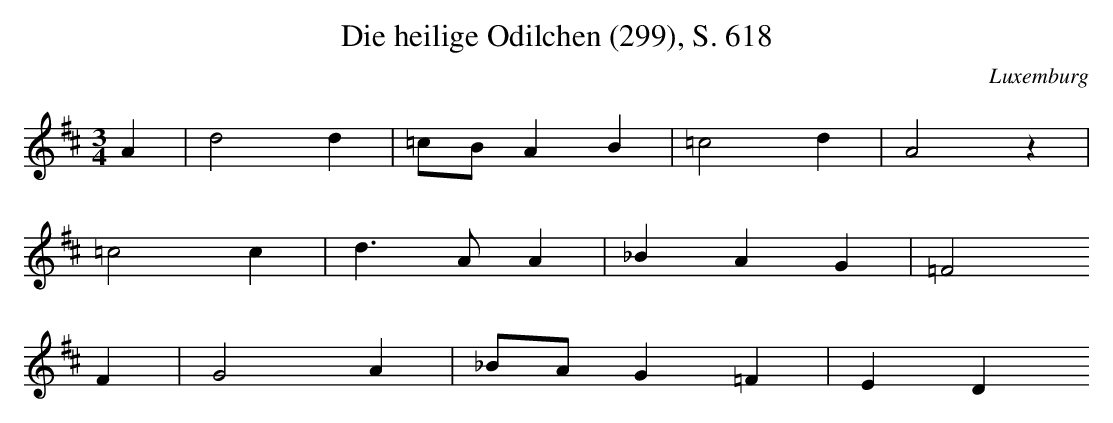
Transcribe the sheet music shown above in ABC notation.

X:1
T: Die heilige Odilchen (299), S. 618
O: Luxemburg
M: 3/4
L: 1/8
K: D
A2 | d4d2 | =cBA2B2 | =c4d2 | A4z2 |
=c4c2 | d3AA2 | _B2A2G2 | =F4
F2 | G4A2 | _BAG2=F2 | E2D2
